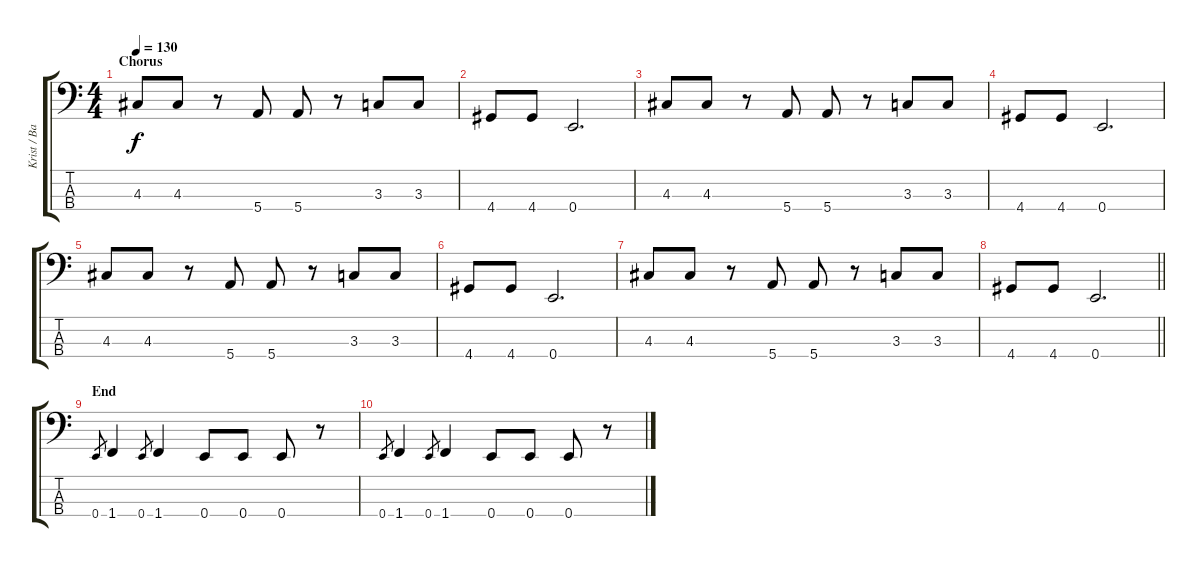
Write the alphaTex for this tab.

\track ("Krist / Bass" "Krist / Ba") {instrument electricbassfinger}
\staff {score tabs}
\tuning (G2 D2 A1 E1) {hide}
\ts (4 4)
\section ("" "Chorus")
\tempo 130
\clef f4
\ks c
4.3.8{dy f} 4.3.8 r.8 5.4.8 5.4.8 r.8 3.3.8 3.3.8 |
4.4.8 4.4.8 0.4.2{d} |
4.3.8 4.3.8 r.8 5.4.8 5.4.8 r.8 3.3.8 3.3.8 |
4.4.8 4.4.8 0.4.2{d} |
4.3.8 4.3.8 r.8 5.4.8 5.4.8 r.8 3.3.8 3.3.8 |
4.4.8 4.4.8 0.4.2{d} |
4.3.8 4.3.8 r.8 5.4.8 5.4.8 r.8 3.3.8 3.3.8 |
\barLineRight lightlight
4.4.8 4.4.8 0.4.2{d} |
\section ("" "End")
0.4.8{gr} 1.4.4 0.4.8{gr} 1.4.4 0.4.8 0.4.8 0.4.8 r.8 |
0.4.8{gr} 1.4.4 0.4.8{gr} 1.4.4 0.4.8 0.4.8 0.4.8 r.8
